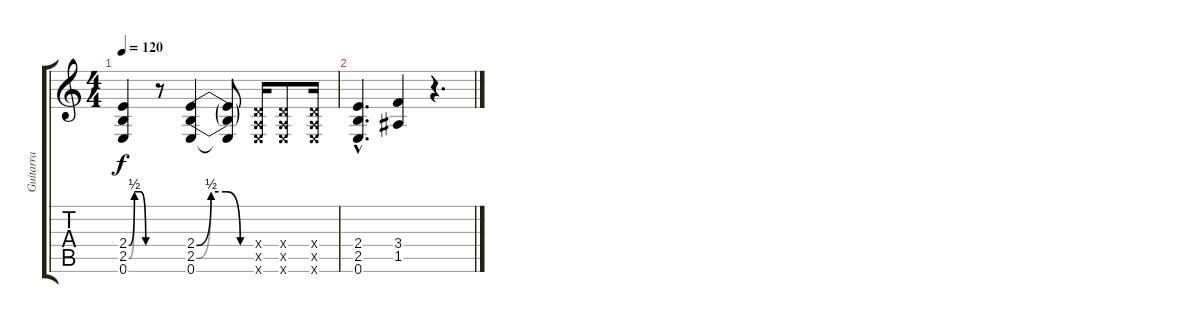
\track ("Guitarra" "Guitarra") {instrument distortionguitar}
\staff {score tabs}
\tuning (E4 B3 G3 D3 A2 E2) {hide}
\ts (4 4)
\tempo 120
\clef g2
\ks c
(2.4{be (custom 0 0 15 2 30 2 45 0 60 0)} 2.5{be (custom 0 0 15 2 30 2 45 0 60 0)} 0.6).4{dy f} r.8 (2.4{be (custom 0 0 15 2 30 2 45 0 60 0)} 2.5{be (custom 0 0 15 2 30 2 45 0 60 0)} 0.6).4 (2.4{t} 2.5{t} 0.6{t}).8 (0.4{x} 0.5{x} 0.6{x}).16 (0.4{x} 0.5{x} 0.6{x}).8 (0.4{x} 0.5{x} 0.6{x}).16 |
(2.4{hac} 2.5{hac} 0.6{hac}).4{d} (3.4 1.5).4 r.4{d}
